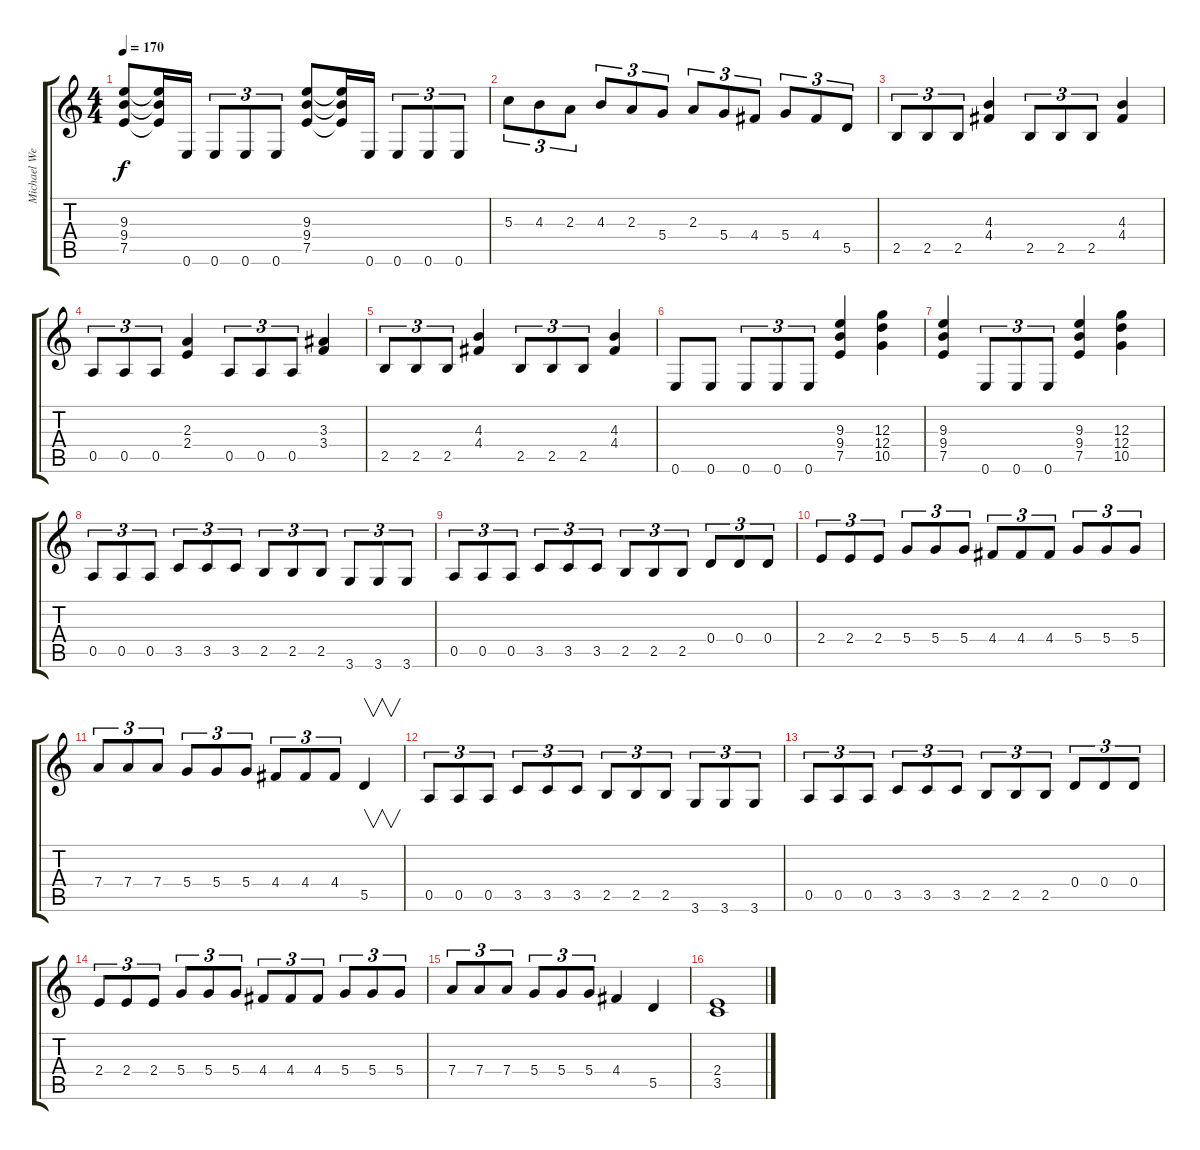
\track ("Michael Weikath" "Michael We") {instrument distortionguitar}
\staff {score tabs}
\tuning (E4 B3 G3 D3 A2 E2) {hide}
\ts (4 4)
\tempo 170
\clef g2
\ks c
(9.3 9.4 7.5).8{dy f instrument distortionguitar} (9.3{t} 9.4{t} 7.5{t}).16 0.6.16{instrument electricguitarmuted} 0.6.8{tu (3 2)} 0.6.8{tu (3 2)} 0.6.8{tu (3 2)} (9.3 9.4 7.5).8{instrument distortionguitar} (9.3{t} 9.4{t} 7.5{t}).16 0.6.16{instrument electricguitarmuted} 0.6.8{tu (3 2)} 0.6.8{tu (3 2)} 0.6.8{tu (3 2)} |
5.3.8{tu (3 2) instrument distortionguitar} 4.3.8{tu (3 2)} 2.3.8{tu (3 2)} 4.3.8{tu (3 2)} 2.3.8{tu (3 2)} 5.4.8{tu (3 2)} 2.3.8{tu (3 2)} 5.4.8{tu (3 2)} 4.4.8{tu (3 2)} 5.4.8{tu (3 2)} 4.4.8{tu (3 2)} 5.5.8{tu (3 2)} |
2.5.8{tu (3 2) instrument electricguitarmuted} 2.5.8{tu (3 2)} 2.5.8{tu (3 2)} (4.3 4.4).4{instrument distortionguitar} 2.5.8{tu (3 2) instrument electricguitarmuted} 2.5.8{tu (3 2)} 2.5.8{tu (3 2)} (4.3 4.4).4{instrument distortionguitar} |
0.5.8{tu (3 2) instrument electricguitarmuted} 0.5.8{tu (3 2)} 0.5.8{tu (3 2)} (2.3 2.4).4{instrument distortionguitar} 0.5.8{tu (3 2) instrument electricguitarmuted} 0.5.8{tu (3 2)} 0.5.8{tu (3 2)} (3.3 3.4).4{instrument distortionguitar} |
2.5.8{tu (3 2) instrument electricguitarmuted} 2.5.8{tu (3 2)} 2.5.8{tu (3 2)} (4.3 4.4).4{instrument distortionguitar} 2.5.8{tu (3 2) instrument electricguitarmuted} 2.5.8{tu (3 2)} 2.5.8{tu (3 2)} (4.3 4.4).4{instrument distortionguitar} |
0.6.8{instrument electricguitarmuted} 0.6.8 0.6.8{tu (3 2)} 0.6.8{tu (3 2)} 0.6.8{tu (3 2)} (9.3 9.4 7.5).4{instrument distortionguitar} (12.3 12.4 10.5).4 |
(9.3 9.4 7.5).4 0.6.8{tu (3 2) instrument electricguitarmuted} 0.6.8{tu (3 2)} 0.6.8{tu (3 2)} (9.3 9.4 7.5).4{instrument distortionguitar} (12.3 12.4 10.5).4 |
0.5.8{tu (3 2) instrument electricguitarmuted} 0.5.8{tu (3 2)} 0.5.8{tu (3 2)} 3.5.8{tu (3 2)} 3.5.8{tu (3 2)} 3.5.8{tu (3 2)} 2.5.8{tu (3 2)} 2.5.8{tu (3 2)} 2.5.8{tu (3 2)} 3.6.8{tu (3 2)} 3.6.8{tu (3 2)} 3.6.8{tu (3 2)} |
0.5.8{tu (3 2)} 0.5.8{tu (3 2)} 0.5.8{tu (3 2)} 3.5.8{tu (3 2)} 3.5.8{tu (3 2)} 3.5.8{tu (3 2)} 2.5.8{tu (3 2)} 2.5.8{tu (3 2)} 2.5.8{tu (3 2)} 0.4.8{tu (3 2)} 0.4.8{tu (3 2)} 0.4.8{tu (3 2)} |
2.4.8{tu (3 2)} 2.4.8{tu (3 2)} 2.4.8{tu (3 2)} 5.4.8{tu (3 2)} 5.4.8{tu (3 2)} 5.4.8{tu (3 2)} 4.4.8{tu (3 2)} 4.4.8{tu (3 2)} 4.4.8{tu (3 2)} 5.4.8{tu (3 2)} 5.4.8{tu (3 2)} 5.4.8{tu (3 2)} |
7.4.8{tu (3 2)} 7.4.8{tu (3 2)} 7.4.8{tu (3 2)} 5.4.8{tu (3 2)} 5.4.8{tu (3 2)} 5.4.8{tu (3 2)} 4.4.8{tu (3 2)} 4.4.8{tu (3 2)} 4.4.8{tu (3 2)} 5.5.4{v instrument distortionguitar} |
0.5.8{tu (3 2) instrument electricguitarmuted} 0.5.8{tu (3 2)} 0.5.8{tu (3 2)} 3.5.8{tu (3 2)} 3.5.8{tu (3 2)} 3.5.8{tu (3 2)} 2.5.8{tu (3 2)} 2.5.8{tu (3 2)} 2.5.8{tu (3 2)} 3.6.8{tu (3 2)} 3.6.8{tu (3 2)} 3.6.8{tu (3 2)} |
0.5.8{tu (3 2)} 0.5.8{tu (3 2)} 0.5.8{tu (3 2)} 3.5.8{tu (3 2)} 3.5.8{tu (3 2)} 3.5.8{tu (3 2)} 2.5.8{tu (3 2)} 2.5.8{tu (3 2)} 2.5.8{tu (3 2)} 0.4.8{tu (3 2)} 0.4.8{tu (3 2)} 0.4.8{tu (3 2)} |
2.4.8{tu (3 2)} 2.4.8{tu (3 2)} 2.4.8{tu (3 2)} 5.4.8{tu (3 2)} 5.4.8{tu (3 2)} 5.4.8{tu (3 2)} 4.4.8{tu (3 2)} 4.4.8{tu (3 2)} 4.4.8{tu (3 2)} 5.4.8{tu (3 2)} 5.4.8{tu (3 2)} 5.4.8{tu (3 2)} |
7.4.8{tu (3 2)} 7.4.8{tu (3 2)} 7.4.8{tu (3 2)} 5.4.8{tu (3 2)} 5.4.8{tu (3 2)} 5.4.8{tu (3 2)} 4.4.4{instrument distortionguitar} 5.5.4 |
(2.4 3.5).1
